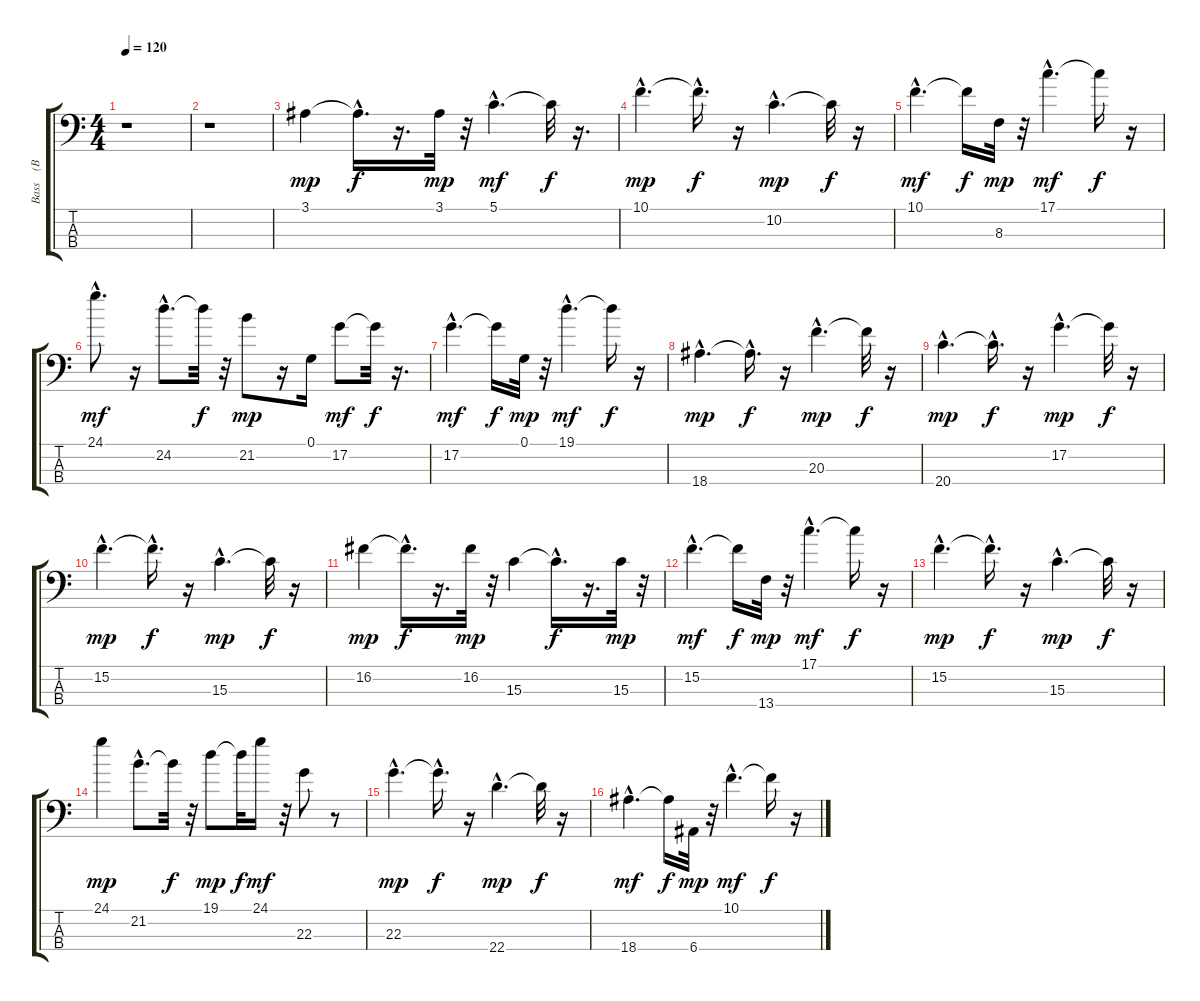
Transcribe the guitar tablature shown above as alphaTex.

\track ("Bass    (BB)" "Bass    (B") {instrument acousticbass}
\staff {score tabs}
\tuning (G2 D2 A1 E1) {hide}
\ts (4 4)
\tempo 120
\clef f4
\ks c
r.1{dy mp instrument acousticbass} |
r.1 |
3.1.4 3.1{hac t}.16{d dy f} r.16{d} 3.1.32{dy mp} r.32 5.1{hac}.4{d dy mf} 5.1{t}.32{dy f} r.16{d} |
10.1{hac}.4{d dy mp} 10.1{hac t}.16{d dy f} r.16 10.2{hac}.4{d dy mp} 10.2{t}.32{dy f} r.16 |
10.1{hac}.4{d dy mf} 10.1{t}.16{dy f} 8.3.32{dy mp} r.32 17.1{hac}.4{d dy mf} 17.1{t}.16{dy f} r.16 |
24.1{hac}.8{d dy mf} r.16 24.2{hac}.8{d} 24.2{t}.32{dy f} r.32 21.2.8{dy mp} r.16 0.1.16 17.2.8{dy mf} 17.2{t}.32{dy f} r.16{d} |
17.2{hac}.4{d dy mf} 17.2{t}.16{dy f} 0.1.32{dy mp} r.32 19.1{hac}.4{d dy mf} 19.1{t}.16{dy f} r.16 |
18.4{hac}.4{d dy mp} 18.4{hac t}.16{d dy f} r.16 20.3{hac}.4{d dy mp} 20.3{t}.32{dy f} r.16 |
20.4{hac}.4{d dy mp} 20.4{hac t}.16{d dy f} r.16 17.2{hac}.4{d dy mp} 17.2{t}.32{dy f} r.16 |
15.2{hac}.4{d dy mp} 15.2{hac t}.16{d dy f} r.16 15.3{hac}.4{d dy mp} 15.3{t}.32{dy f} r.16 |
16.2.4{dy mp} 16.2{hac t}.16{d dy f} r.16{d} 16.2.32{dy mp} r.32 15.3.4 15.3{hac t}.16{d dy f} r.16{d} 15.3.32{dy mp} r.32 |
15.2{hac}.4{d dy mf} 15.2{t}.16{dy f} 13.4.32{dy mp} r.32 17.1{hac}.4{d dy mf} 17.1{t}.16{dy f} r.16 |
15.2{hac}.4{d dy mp} 15.2{hac t}.16{d dy f} r.16 15.3{hac}.4{d dy mp} 15.3{t}.32{dy f} r.16 |
24.1.4{dy mp} 21.2{hac}.8{d} 21.2{t}.32{dy f} r.32 19.1.8{dy mp} 19.1{t}.32{dy f} 24.1.16{dy mf} r.32 22.3.8 r.8 |
22.3{hac}.4{d dy mp} 22.3{hac t}.16{d dy f} r.16 22.4{hac}.4{d dy mp} 22.4{t}.32{dy f} r.16 |
18.4{hac}.4{d dy mf} 18.4{t}.16{dy f} 6.4.32{dy mp} r.32 10.1{hac}.4{d dy mf} 10.1{t}.16{dy f} r.16
